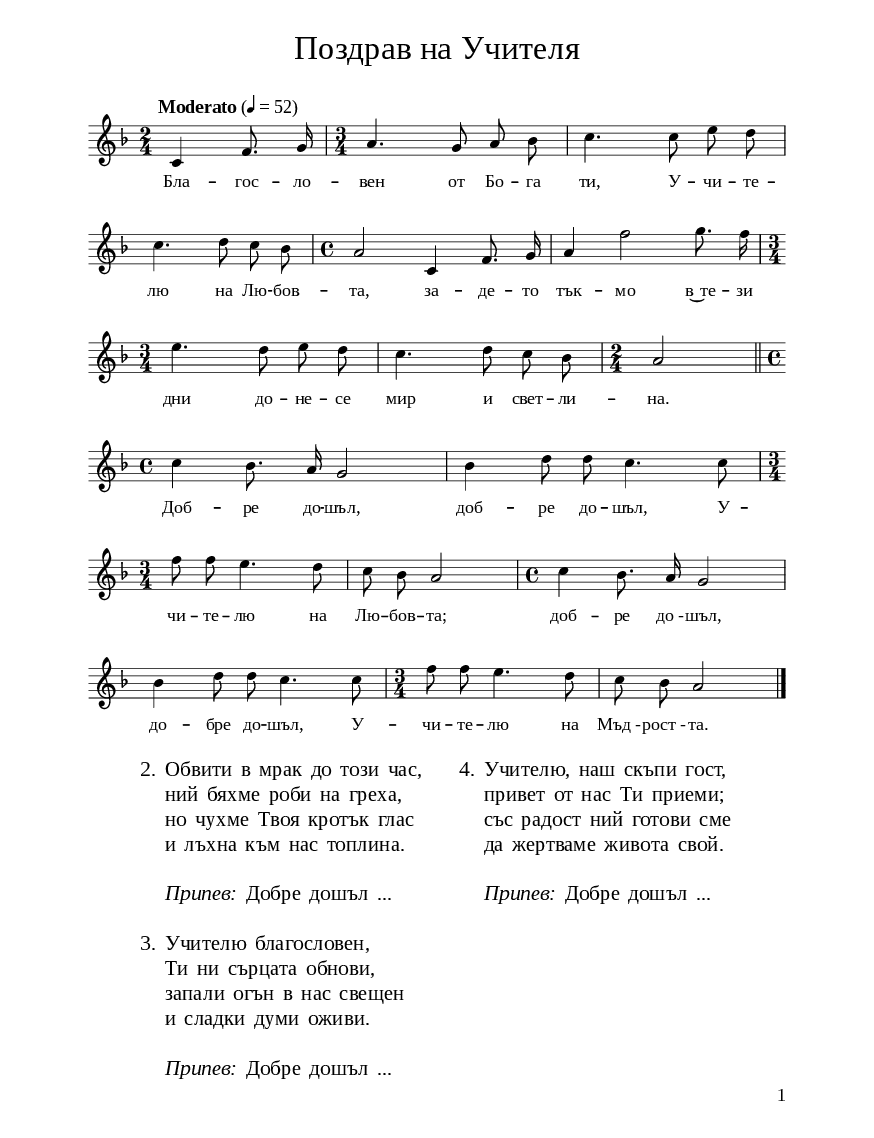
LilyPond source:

\version "2.24.3"

% include paper part and global functions
\include "include/globals.ily"

\bookpart {
  \label #'ref044
  \tocItem \markup "Поздрав на Учителя"
  \include "include/bookpart-paper.ily"
  \score {
    \include "include/score-layout.ily"

    \new Voice \absolute  {
      \clef treble
      \key f \major
      \time 2/4
      \tempoFunc "Moderato" 4 "52"
      \autoBeamOff


      c'4 f'8. g'16 | \time 3/4 a'4. g'8 a' bes' | c''4. c''8 e'' d'' | \break

      c''4. d''8 c'' bes'  | \time 4/4  a'2 c'4 f'8. g'16 | a'4 f''2 g''8. f''16  | \break

      \time 3/4  e''4. d''8 e'' d'' | c''4. d''8 c'' bes'  | \time 2/4 a'2 \bar"||" \break  \time 4/4  c''4   bes'8. a'16 g'2|

      bes'4  d''8 d'' c''4. c''8  | \break

      \time 3/4  f''8 f'' e''4.  d''8 | c'' bes' a'2 | \time 4/4 c''4  bes'8. a'16 g'2 \break |

      bes'4 d''8 d'' c''4. c''8 \time 3/4  f''8 f'' e''4. d''8 | c'' bes' a'2 \bar "|."

    }

    \addlyrics {
      Бла -- гос -- ло -- вен от Бо -- га ти, У -- чи -- те --
      лю на Лю -- бов -- та, за -- де -- то тък -- мо
      в~те -- зи дни до -- не -- се мир и свет -- ли -- на.
      Доб -- ре до -- шъл, доб -- ре до -- шъл,
      У -- чи -- те -- лю на Лю -- бов -- та; доб --
      ре "до -" -- шъл, до -- бре до -- шъл, У -- чи --
      те -- лю на "Мъд -" -- "рост -" -- та.
    }

    \header {
      title = \titleFunc "Поздрав на Учителя" "Pozdrav na Učitelja"
    }

    \midi{}

  } % score

  \markup \fontsize #bgCoupletFontSize {
    \hspace #5
    \override #`(baseline-skip . ,bgCoupletBaselineSkip)
    \column {
      \line { 2. Обвити в мрак до този час, }
      \line { "   " ний бяхме роби на греха, }

      \line { "   " но чухме Твоя кротък глас }

      \line { "   " и лъхна към нас топлина. }
      \line { "   " }

      \line { "   " \italic{Припев: } Добре дошъл ... }
      \line { "   " }
      \line { 3. Учителю благословен, }

      \line { "   " Ти ни сърцата обнови, }

      \line { "   " запали огън в нас свещен }

      \line { "   " и сладки думи оживи. }

      \line { "   " }

      \line { "   " \italic{Припев:} Добре дошъл ... }

    }

    \hspace #3
    \override #`(baseline-skip . ,bgCoupletBaselineSkip)
    \column {
      \line { 4. Учителю, наш скъпи гост, }

      \line { "   " привет от нас Ти приеми; }

      \line { "   " със радост ний готови сме }

      \line { "   " да жертваме живота свой. }

        \line { "   " }

      \line { "   " \italic{Припев:} Добре дошъл ... }
    }



  } % markup



} % bookpart
